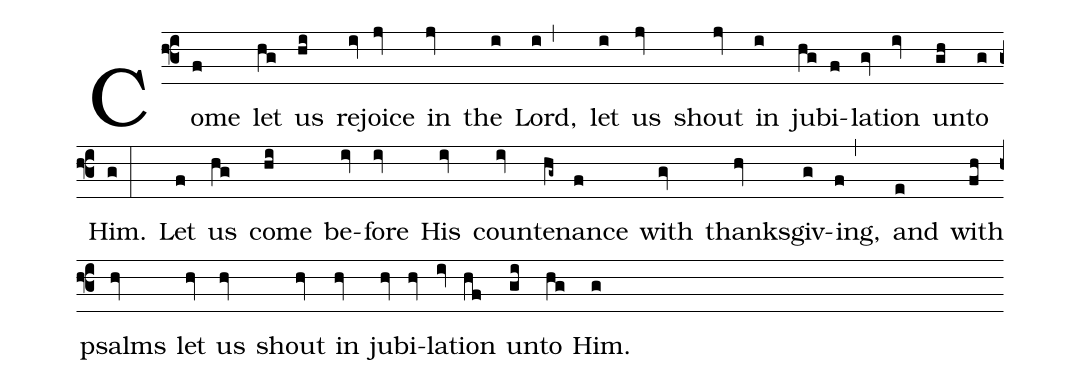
%%
(f3) Come(f) let(hg) us(hi) re(iv)joice(jv) in(jv) the(i) Lord,(i,) let(i) us(jv) shout(jv) in(i) ju(hg)bi(f)la(gv)tion(iv) un(gh)to(g) Him.(g:) Let(f) us(hg) come(hi) be(iv)fore(iv) His(iv) coun(iv)te(hg~)nance(f) with(gv) thanks(hv)giv(g)ing,(f,) and(e) with(fh) psalms(hv) let(hv) us(hv) shout(hv) in(hv) ju(hv)bi(hv)la(iv)tion(hf) un(gi)to(hg) Him.(g)
